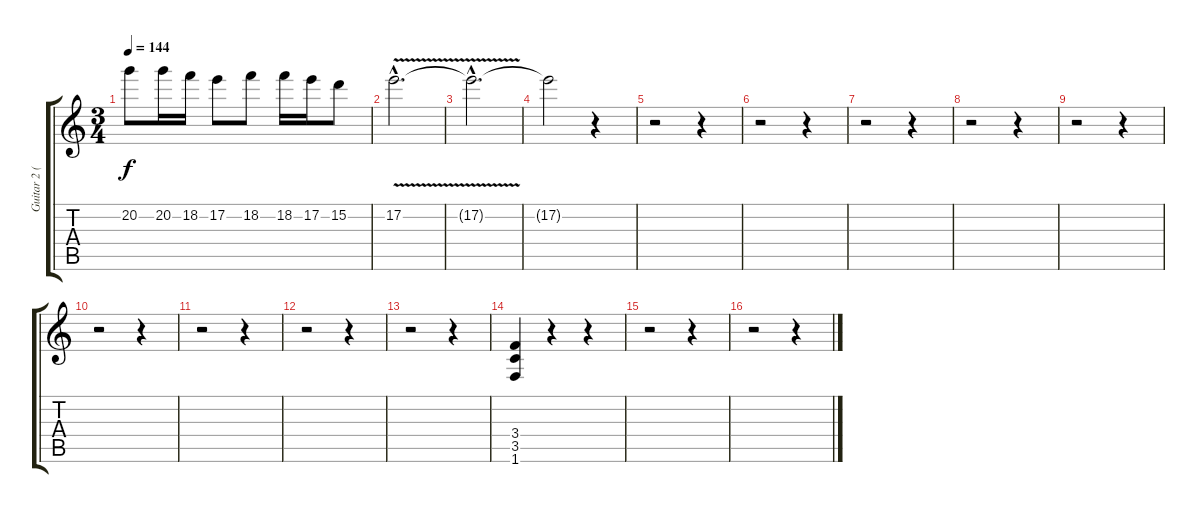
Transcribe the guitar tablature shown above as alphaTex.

\track ("Guitar 2 (Disto)" "Guitar 2 (") {instrument distortionguitar}
\staff {score tabs}
\tuning (E4 B3 G3 D3 A2 E2) {hide}
\ts (3 4)
\tempo 144
\clef g2
\ks c
20.2.8{dy f} 20.2.16 18.2.16 17.2.8 18.2.8 18.2.16 17.2.16 15.2.8 |
17.2{v hac}.2{d} |
17.2{hac t}.2{d} |
17.2{t}.2 r.4 |
r.2 r.4 |
r.2 r.4 |
r.2 r.4 |
r.2 r.4 |
r.2 r.4 |
r.2 r.4 |
r.2 r.4 |
r.2 r.4 |
r.2 r.4 |
(3.4 3.5 1.6).4 r.4 r.4 |
r.2 r.4 |
r.2 r.4
